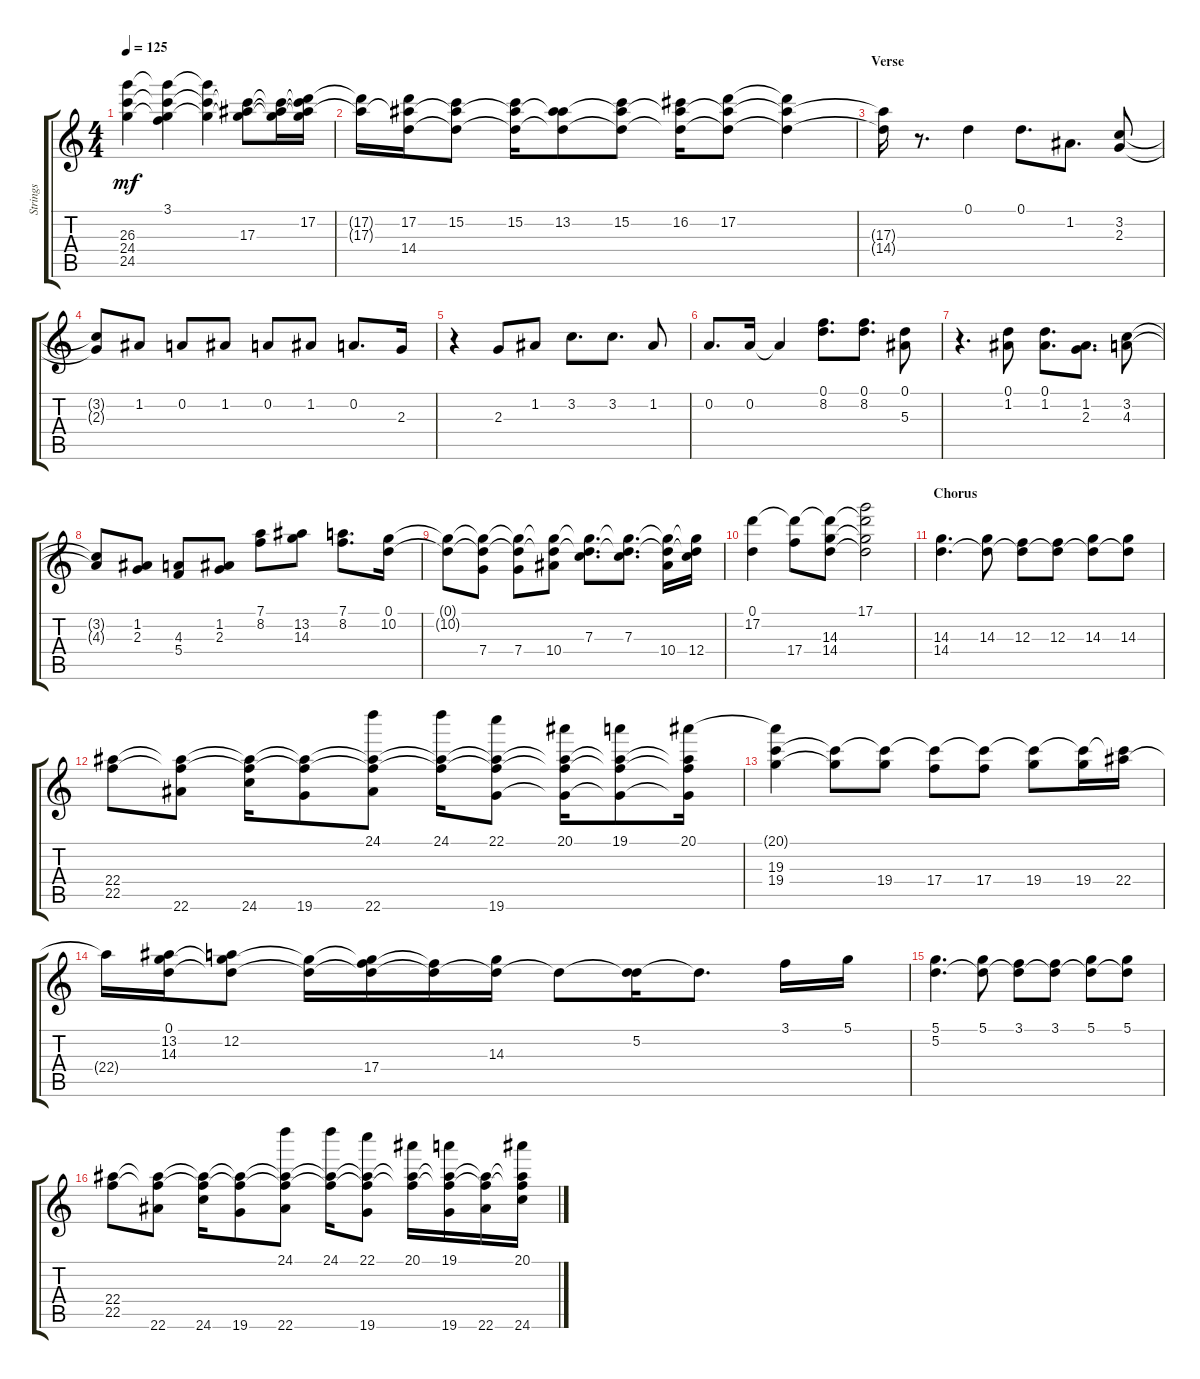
\track ("Strings" "Strings") {instrument electricguitarclean}
\staff {score tabs}
\tuning (D4 A3 F3 C3 G2 C2) {hide}
\ts (4 4)
\tempo 125
\clef g2
\ks aminor
(26.3 24.4 24.5).4{dy mf} (3.1 26.3{t} 24.4{t} 24.5{t}).4 (26.3{t} 24.4{t} 24.5{t}).4 (17.3 24.4{t} 24.5{t}).8 (17.3{t} 24.4{t} 24.5{t}).16 (17.2 17.3{t} 24.4{t} 24.5{t}).16 |
(17.2{t} 17.3{t}).16 (17.2 17.3{t} 14.4).16 (15.2 17.3{t} 14.4{t}).8 (15.2 17.3{t} 14.4{t}).16 (13.2 17.3{t} 14.4{t}).8 (15.2 17.3{t} 14.4{t}).8 (16.2 17.3{t} 14.4{t}).16 (17.2 17.3{t} 14.4{t}).8 (17.2{t} 17.3{t} 14.4{t}).4 |
\section ("" "Verse")
(17.3{t} 14.4{t}).16 r.8{d} 0.1.4 0.1.8{d} 1.2.8{d} (3.2 2.3).8 |
(3.2{t} 2.3{t}).8 1.2.8 0.2.8 1.2.8 0.2.8 1.2.8 0.2.8{d} 2.3.16 |
r.4 2.3.8 1.2.8 3.2.8{d} 3.2.8{d} 1.2.8 |
0.2.8{d} 0.2.16 0.2{t}.4 (0.1 8.2).8{d} (0.1 8.2).8{d} (0.1 5.3).8 |
r.4{d} (0.1 1.2).8 (0.1 1.2).8{d} (1.2 2.3).8{d} (3.2 4.3).8 |
(3.2{t} 4.3{t}).8 (1.2 2.3).8 (4.3 5.4).8 (1.2 2.3).8 (7.1 8.2).8 (13.2 14.3).8 (7.1 8.2).8{d} (0.1 10.2).16 |
(0.1{t} 10.2{t}).8 (0.1{t} 10.2{t} 7.4).8 (0.1{t} 10.2{t} 7.4).8 (0.1{t} 10.2{t} 10.4).8 (0.1{t} 10.2{t} 7.3).8{d} (0.1{t} 10.2{t} 7.3).8{d} (0.1{t} 10.2{t} 10.4).16 (0.1{t} 10.2{t} 12.4).16 |
(0.1 17.2).4 (17.2{t} 17.4).8 (17.2{t} 14.3 14.4).8 (17.1 17.2{t} 14.3{t} 14.4{t}).2 |
\section ("" "Chorus")
(14.3 14.4).4{d} (14.3 14.4{t}).8 (12.3 14.4{t}).8 (12.3 14.4{t}).8 (14.3 14.4{t}).8 (14.3 14.4{t}).8 |
(22.4 22.5).8 (22.4{t} 22.5{t} 22.6).8 (22.4{t} 22.5{t} 24.6).16 (22.4{t} 22.5{t} 19.6).8 (24.1 22.4{t} 22.5{t} 22.6).8 (24.1 22.4{t} 22.5{t}).16 (22.1 22.4{t} 22.5{t} 19.6).8 (20.1 22.4{t} 22.5{t} 19.6{t}).16 (19.1 22.4{t} 22.5{t} 19.6{t}).8 (20.1 22.4{t} 22.5{t} 19.6{t}).16 |
(20.1{t} 19.3 19.4).4 (19.3{t} 19.4{t}).8 (19.3{t} 19.4).8 (19.3{t} 17.4).8 (19.3{t} 17.4).8 (19.3{t} 19.4).8 (19.3{t} 19.4).16 (19.3{t} 22.4).16 |
22.4{t}.16 (0.1 13.2 14.3).16 (0.1{t} 12.2 14.3{t}).8 (0.1{t} 14.3{t}).16 (0.1{t} 14.3{t} 17.4).16 (0.1{t} 17.4{t}).16 (0.1{t} 14.3).16 0.1{t}.8 (0.1{t} 5.2).16 5.2{t}.8{d} 3.1.16 5.1.16 |
(5.1 5.2).4{d} (5.1 5.2{t}).8 (3.1 5.2{t}).8 (3.1 5.2{t}).8 (5.1 5.2{t}).8 (5.1 5.2{t}).8 |
(22.4 22.5).8 (22.4{t} 22.5{t} 22.6).8 (22.4{t} 22.5{t} 24.6).16 (22.4{t} 22.5{t} 19.6).8 (24.1 22.4{t} 22.5{t} 22.6).8 (24.1 22.4{t} 22.5{t}).16 (22.1 22.4{t} 22.5{t} 19.6).8 (20.1 22.4{t} 22.5{t}).16 (19.1 22.4{t} 22.5{t} 19.6).16 (22.4{t} 22.5{t} 22.6).16 (20.1 22.4{t} 22.5{t} 24.6).16
